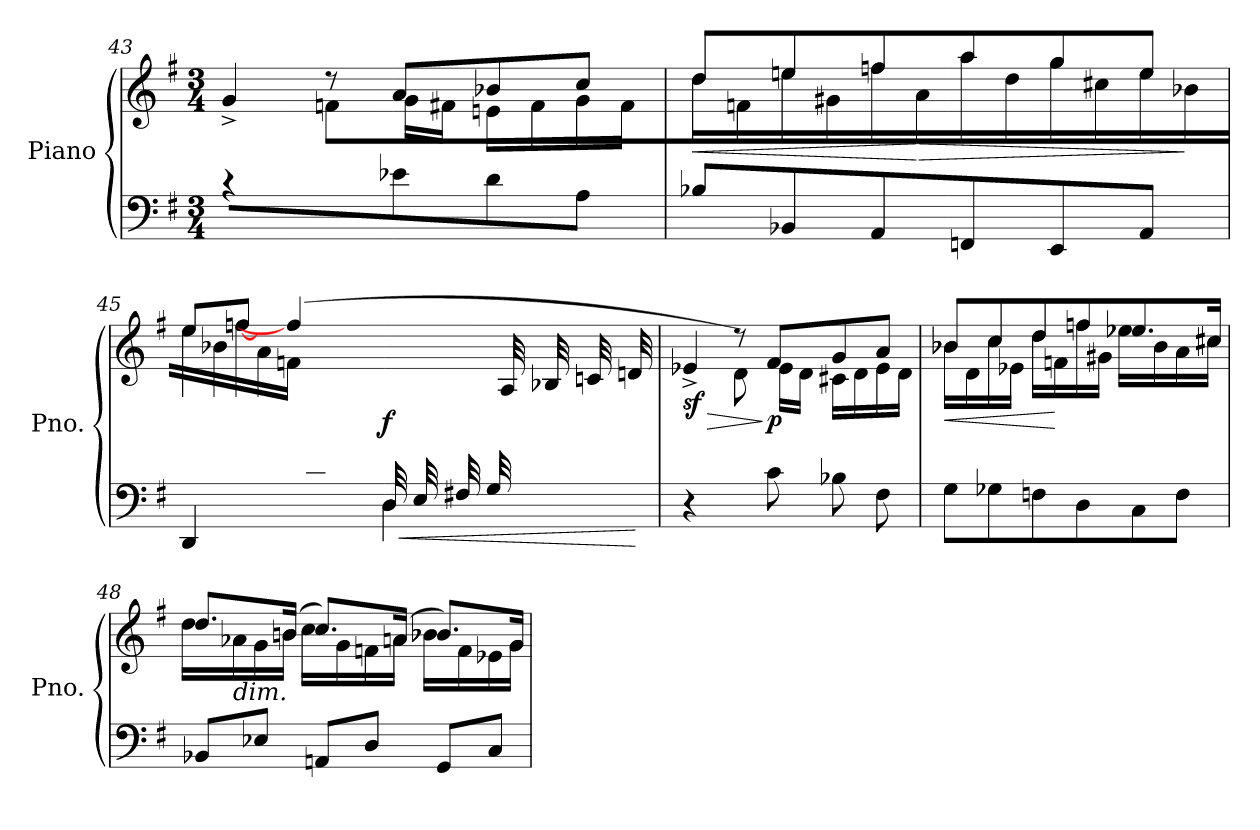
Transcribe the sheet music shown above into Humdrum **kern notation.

**kern	**kern	**dynam
*part1	*part1	*part1
*staff2	*staff1	*staff1/2
*I"Piano	*	*
*I'Pno.	*	*
!!LO:PB:g=z
*clefF4	*clefG2	*
*k[f#]	*k[f#]	*
*M3/4	*M3/4	*
=43	=43	=43
*	*^	*
*	*	*^	*
4r	4g^/	4.ryy	4ryy	.
8ryy	8rdd	.	8fn\L	.
8e-X\	8a/L	16g\LL	4.ryy	.
.	.	16f#\JJ	.	.
8d\	8b-X/	16en\LL	.	.
.	.	16f#\	.	.
8A\J	8cc/J	16g\	.	.
.	.	16f#\JJ	.	.
*	*	*v	*v	*
=44	=44	=44	=44
!	!	!	!LO:HP:b
8B-X/L	8dd/L	16dd\LL	<
.	.	16fn\	.
8BB-X/	8ee/	16een\	.
.	.	16g#X\JJ	.
8AA/	8ffn/	16ff\LL	.
!	!	!	!LO:HP:n=1:b
.	.	16a\	[ >
8FFn/	8aa/	16aa\	.
.	.	16dd\JJ	.
8EE/	8gg/	16gg\LL	.
.	.	16cc#X\	.
8AA/J	8ee/J	16ee\	.
.	.	16b-X\JJ	]
=45	=45	=45	=45
*^	*	*	*
*	*^	*	*	*
2ryy	16ryy	4DD/	8ee/L	(>16ee\LL	.
.	16ryy@	.	.	16b-X\	.
.	16ryy@	.	8ffn/J	[16ff\	.
.	16ryy@	.	.	16a\JJ	.
.	16ryy@	4ryy	(4ff/]	16fn\LL	.
.	16d/	.	.	4..ryy	.
.	16A/	.	.	.	.
.	16Fn/JJ	.	.	.	.
!	!	!	!	!	!LO:HP:b=2
!	!	!	!	!	!LO:DY:n=1:a=2
32D/LLL	4ryy	4D\	8ryy	.	< f
32E/	.	.	.	.	.
32F#X/	.	.	.	.	.
32G/	.	.	.	.	.
8ryy	.	.	32A/	.	.
.	.	.	32B-X/	.	.
.	.	.	32cn/	.	.
.	.	.	32dn/JJJ	.	.
*v	*v	*v	*	*	*
*	*v	*v	*
.	.	[
!!LO:LB:g=z
=46	=46	=46
!	!	!LO:HP:b
*	*^	*
*	*	*^	*
!	!	!	!	!LO:DY:n=1:b
4r	4e-X^/	4.ryy	4ryy	> sf
8ryy	8r)	.	8d\L	.
!	!	!	!	!LO:DY:n=2:b
8c\	8f#/L	16e-\LL	4.ryy	] p
.	.	16d\JJ	.	.
8B-X\	8g/	16c#X\LL	.	.
.	.	16d\	.	.
8F#\J	8a/J	16e-\	.	.
.	.	16d\JJ	.	.
*	*	*v	*v	*
=47	=47	=47	=47
!	!	!	!LO:HP:b
8G\L	8b-X/L	16b-\LL	<
.	.	16d\	.
8G-X\	8cc/	16cc\	.
.	.	16e-X\JJ	.
8Fn\	8dd/	16dd\LL	.
.	.	16fn\	[
8D\	8ffn/	16ff\	.
.	.	16g#X\JJ	.
!	!	!LO:N:head=solid	!
8C\	8.ee-X/	16ee-\LL	.
.	.	16b-\	.
8F\J	.	16a\	.
.	16cc#X/Jk	16cc#\JJ	.
=48	=48	=48	=48
!	!	!LO:N:head=solid	!
8BB-X/L	8.dd/L	16dd\LL	.
!	!	!LO:TX:b:i:t=dim.	!
.	.	16a-X\	.
8E-X/J	.	16g\	.
.	(>16bn/Jk	16b\JJ	.
!	!	!LO:N:head=solid	!
8AAn/L	8.cc/L)	16cc\LL	.
.	.	16g\	.
8D/J	.	16fn\	.
.	(>16an/Jk	16a\JJ	.
!	!	!LO:N:head=solid	!
8GG/L	8.b-X/L)	16b-\LL	.
.	.	16f\	.
8C/J	.	16e-X\	.
.	16g/Jk	16g\JJ	.
*	*v	*v	*
=	=	=
*-	*-	*-
